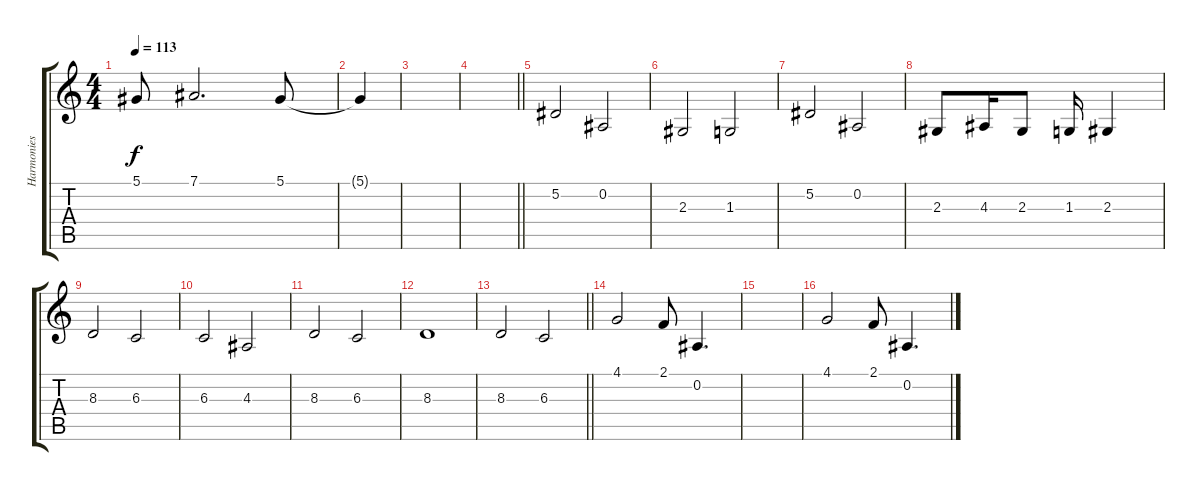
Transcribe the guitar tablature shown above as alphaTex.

\track ("Harmonies 2" "Harmonies ") {instrument baritonesax}
\staff {score tabs}
\tuning (Eb4 Bb3 Gb3 Db3 Ab2 Db2) {hide}
\ts (4 4)
\tempo 113
\clef g2
\ks c
5.1{t}.8{dy f} 7.1.2{d} 5.1.8 |
5.1{t}.4 |
|
\barLineRight lightlight
|
\section ("" "")
5.2.2 0.2.2 |
2.3.2 1.3.2 |
5.2.2 0.2.2 |
2.3.8 4.3.16 2.3.8 1.3.16 2.3.4 |
8.3.2 6.3.2 |
6.3.2 4.3.2 |
8.3.2 6.3.2 |
8.3.1 |
\barLineRight lightlight
8.3.2 6.3.2 |
4.1.2 2.1.8 0.2.4{d} |
|
4.1.2 2.1.8 0.2.4{d}
